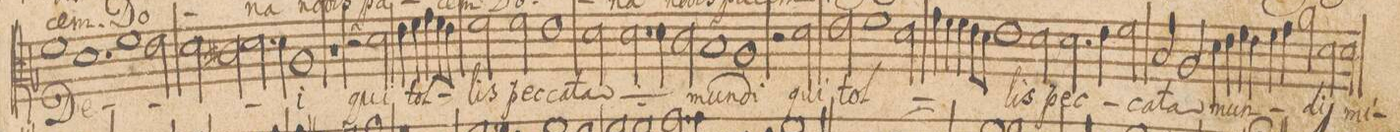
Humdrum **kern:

**kern	**text	**text
*I"CANTVS.	*	*
*clefC3	*	*
*k[b-]	*	*
*met(c|)	*	*
*M2/1	*	*
1f	De-	.
1.d	.	.
=27-	=27-	=27-
1f	.	.
2e\	.	.
=28-	=28-	=28-
2d\	.	.
2c#X\	.	.
2.d\	.	.
4d\	.	.
=29-	=29-	=29-
1A	-i	.
1r	.	.
=30-	=30-	=30-
2r	.	.
2d\	qui	.
4e\	tol-	.
4f\	.	.
4g\	.	.
8f\L	.	.
8e\J	.	.
=31-	=31-	=31-
2f\	-lis	.
2f\	pec-	.
1e	-ca-	.
=32-	=32-	=32-
2d\	-ta	.
*	*ij	*
2.d\	pec-	.
4d\	-ca-	.
2c\	-ta	.
*	*Xij	*
=33-	=33-	=33-
1B-	mun-	.
1A	-di	.
=34-	=34-	=34-
2r	.	.
2d\	qui	.
2e\	tol-	.
1f\	.	.
=35-	=35-	=35-
2d\	.	.
4g\	.	.
4f\	.	.
4f\	.	.
8e\L	.	.
8d\J	.	.
=36-	=36-	=36-
1e	.	.
2d\	-lis	.
2.d\	pec-	.
=37-	=37-	=37-
4e\	.	.
2f\	.	.
2B-/	-ca-	.
2A/	-ta	.
=38-	=38-	=38-
4d\	mun-	.
4e\	.	.
4f\	.	.
4e\	.	.
4f\	.	.
4g\	.	.
2a\	.	.
=39-	=39-	=39-
2d\	di	.
2d\	mi-	.
*-	*-	*-
